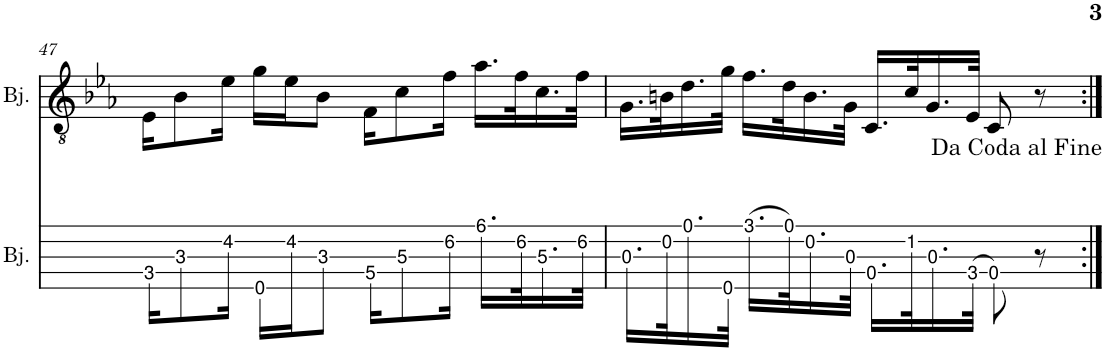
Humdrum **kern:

**kern	**kern
*part2	*part1
*staff2	*staff1
*I"Banjo	*I"Banjo
*I'Bj.	*I'Bj.
!!LO:PB:g=z
*clefGv2	*clefGv2
*Trd7c12	*Trd7c12
*k[b-e-a-]	*k[b-e-a-]
*M4/4	*M4/4
*met(c)	*met(c)
=47	=47
16E-\KL	16E-\KL
8B-\	8B-\
16e-\Jk	16e-\Jk
16g\LL	16g\LL
16e-\J	16e-\J
8B-\J	8B-\J
16F\KL	16F\KL
8c\	8c\
16f\Jk	16f\Jk
16.a-\LL	16.a-\LL
32f\K	32f\K
16.c\	16.c\
32f\JJk	32f\JJk
=48	=48
16.G\LL	16.G\LL
32Bn\K	32Bn\K
16.d\	16.d\
32g\JJk	32g\JJk
(16.f\LL	16.f\LL
32d\K)	32d\K
16.B\	16.B\
32G\JJk	32G\JJk
16.C\LL	16.C/LL
32c\K	32c/K
16.G\	16.G/
(32E-\JJk	32E-/JJk
8C\)	8C/
8r	8r
!	!LO:TX:b:t=Da Coda al Fine
=:|!	=:|!
*-	*-
